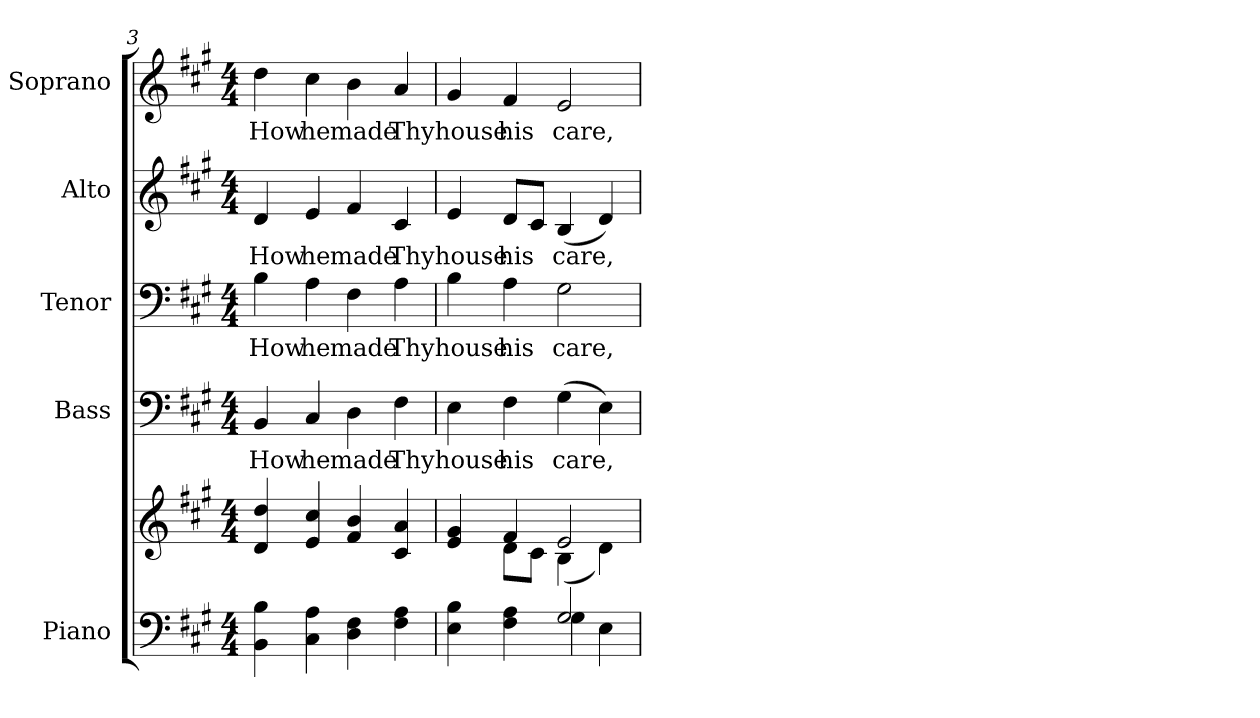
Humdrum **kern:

**kern	**kern	**kern	**text	**kern	**text	**kern	**text	**kern	**text
*part5	*part5	*part4	*part4	*part3	*part3	*part2	*part2	*part1	*part1
*staff6	*staff5	*staff4	*staff4	*staff3	*staff3	*staff2	*staff2	*staff1	*staff1
*I"Piano	*	*I"Bass	*	*I"Tenor	*	*I"Alto	*	*I"Soprano	*
*I'Pno.	*	*I'B.	*	*I'T.	*	*I'A.	*	*I'S.	*
!!LO:PB:g=z
*clefF4	*clefG2	*clefF4	*	*clefF4	*	*clefG2	*	*clefG2	*
*k[f#c#g#]	*k[f#c#g#]	*k[f#c#g#]	*	*k[f#c#g#]	*	*k[f#c#g#]	*	*k[f#c#g#]	*
*A:	*A:	*A:	*	*A:	*	*A:	*	*A:	*
*M4/4	*M4/4	*M4/4	*	*M4/4	*	*M4/4	*	*M4/4	*
=3	=3	=3	=3	=3	=3	=3	=3	=3	=3
!	!	!	!LO:LY:b:color=#000000	!	!	!	!	!	!
!	!	!	!	!	!LO:LY:b:color=#000000	!	!	!	!
!	!	!	!	!	!	!	!LO:LY:b:color=#000000	!	!
!	!	!	!	!	!	!	!	!	!LO:LY:b:color=#000000
4BBi\ 4Bi	4di/ 4ddi	4BBi/	How	4Bi\	How	4di/	How	4ddi\	How
!	!	!	!LO:LY:b:color=#000000	!	!	!	!	!	!
!	!	!	!	!	!LO:LY:b:color=#000000	!	!	!	!
!	!	!	!	!	!	!	!LO:LY:b:color=#000000	!	!
!	!	!	!	!	!	!	!	!	!LO:LY:b:color=#000000
4C#i\ 4Ai	4ei/ 4cc#i	4C#i/	he	4Ai\	he	4ei/	he	4cc#i\	he
!	!	!	!LO:LY:b:color=#000000	!	!	!	!	!	!
!	!	!	!	!	!LO:LY:b:color=#000000	!	!	!	!
!	!	!	!	!	!	!	!LO:LY:b:color=#000000	!	!
!	!	!	!	!	!	!	!	!	!LO:LY:b:color=#000000
4Di\ 4F#i	4f#i/ 4bi	4Di\	made	4F#i\	made	4f#i/	made	4bi\	made
!	!	!	!LO:LY:b:color=#000000	!	!	!	!	!	!
!	!	!	!	!	!LO:LY:b:color=#000000	!	!	!	!
!	!	!	!	!	!	!	!LO:LY:b:color=#000000	!	!
!	!	!	!	!	!	!	!	!	!LO:LY:b:color=#000000
4F#i\ 4Ai	4c#i/ 4ai	4F#i\	Thy	4Ai\	Thy	4c#i/	Thy	4ai/	Thy
=4	=4	=4	=4	=4	=4	=4	=4	=4	=4
*^	*^	*	*	*	*	*	*	*	*
!	!	!	!	!	!LO:LY:b:color=#000000	!	!	!	!	!	!
!	!	!	!	!	!	!	!LO:LY:b:color=#000000	!	!	!	!
!	!	!	!	!	!	!	!	!	!LO:LY:b:color=#000000	!	!
!	!	!	!	!	!	!	!	!	!	!	!LO:LY:b:color=#000000
4Ei\ 4Bi	2ryy	4ei/ 4g#i	4ryy	4Ei\	house	4Bi\	house	4ei/	house	4g#i/	house
!	!	!	!	!	!LO:LY:b:color=#000000	!	!	!	!	!	!
!	!	!	!	!	!	!	!LO:LY:b:color=#000000	!	!	!	!
!	!	!	!	!	!	!	!	!	!LO:LY:b:color=#000000	!	!
!	!	!	!	!	!	!	!	!	!	!	!LO:LY:b:color=#000000
4F#i\ 4Ai	.	4f#i/	8di\L	4F#i\	his	4Ai\	his	8di/L	his	4f#i/	his
.	.	.	8c#i\J	.	.	.	.	8c#i/J	.	.	.
!	!	!	!	!	!LO:LY:b:color=#000000	!	!	!	!	!	!
!	!	!	!	!	!	!	!LO:LY:b:color=#000000	!	!	!	!
!	!	!	!	!	!	!	!	!	!LO:LY:b:color=#000000	!	!
!	!	!	!	!	!	!	!	!	!	!	!LO:LY:b:color=#000000
2G#i/	4G#i\	2ei/	(4Bi\	(4G#i\	care,	2G#i\	care,	(4Bi/	care,	2ei/	care,
.	4Ei\	.	4di\)	4Ei\)	.	.	.	4di/)	.	.	.
*v	*v	*	*	*	*	*	*	*	*	*	*
*	*v	*v	*	*	*	*	*	*	*	*
=	=	=	=	=	=	=	=	=	=
*-	*-	*-	*-	*-	*-	*-	*-	*-	*-
